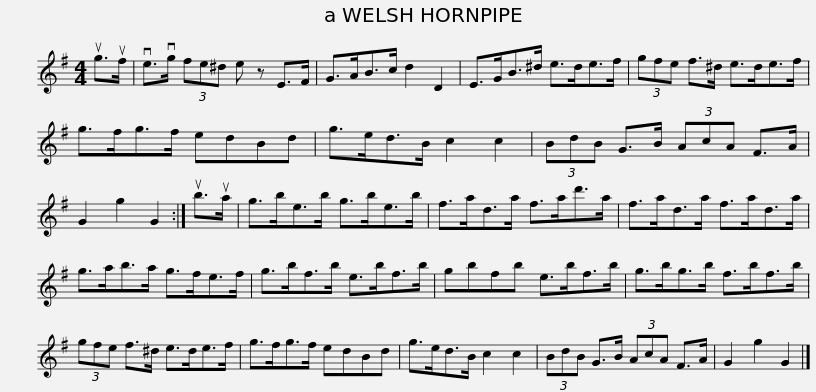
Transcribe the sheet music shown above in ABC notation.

X:1
L:1/8
M:4/4
I:linebreak $
K:G
V:1 treble
V:1
 ug>uf | ve>vg (3fe^d e z E>F | G>AB>c d2 D2 | E>GB>^d e>de>f | (3gfe f>^d e>de>f |$ %5
 g>fg>f edBd | g>ed>B c2 c2 | (3BdB G>B (3AcA F>A | G2 g2 G2 :| ub>ua | %10
 g>be>b g>be>b |$ f>ad>a f>ad'>a | f>ad>a f>ad>a | g>ab>a g>fe>f | g>bf>b e>bf>b |$ %15
 gbfb e>bf>b | g>bg>b f>bf>b | (3gfe f>^d e>de>f | g>fg>f edBd | g>ed>B c2 c2 |$ %20
 (3BdB G>B (3AcA F>A | G2 g2 G2 |] %22
